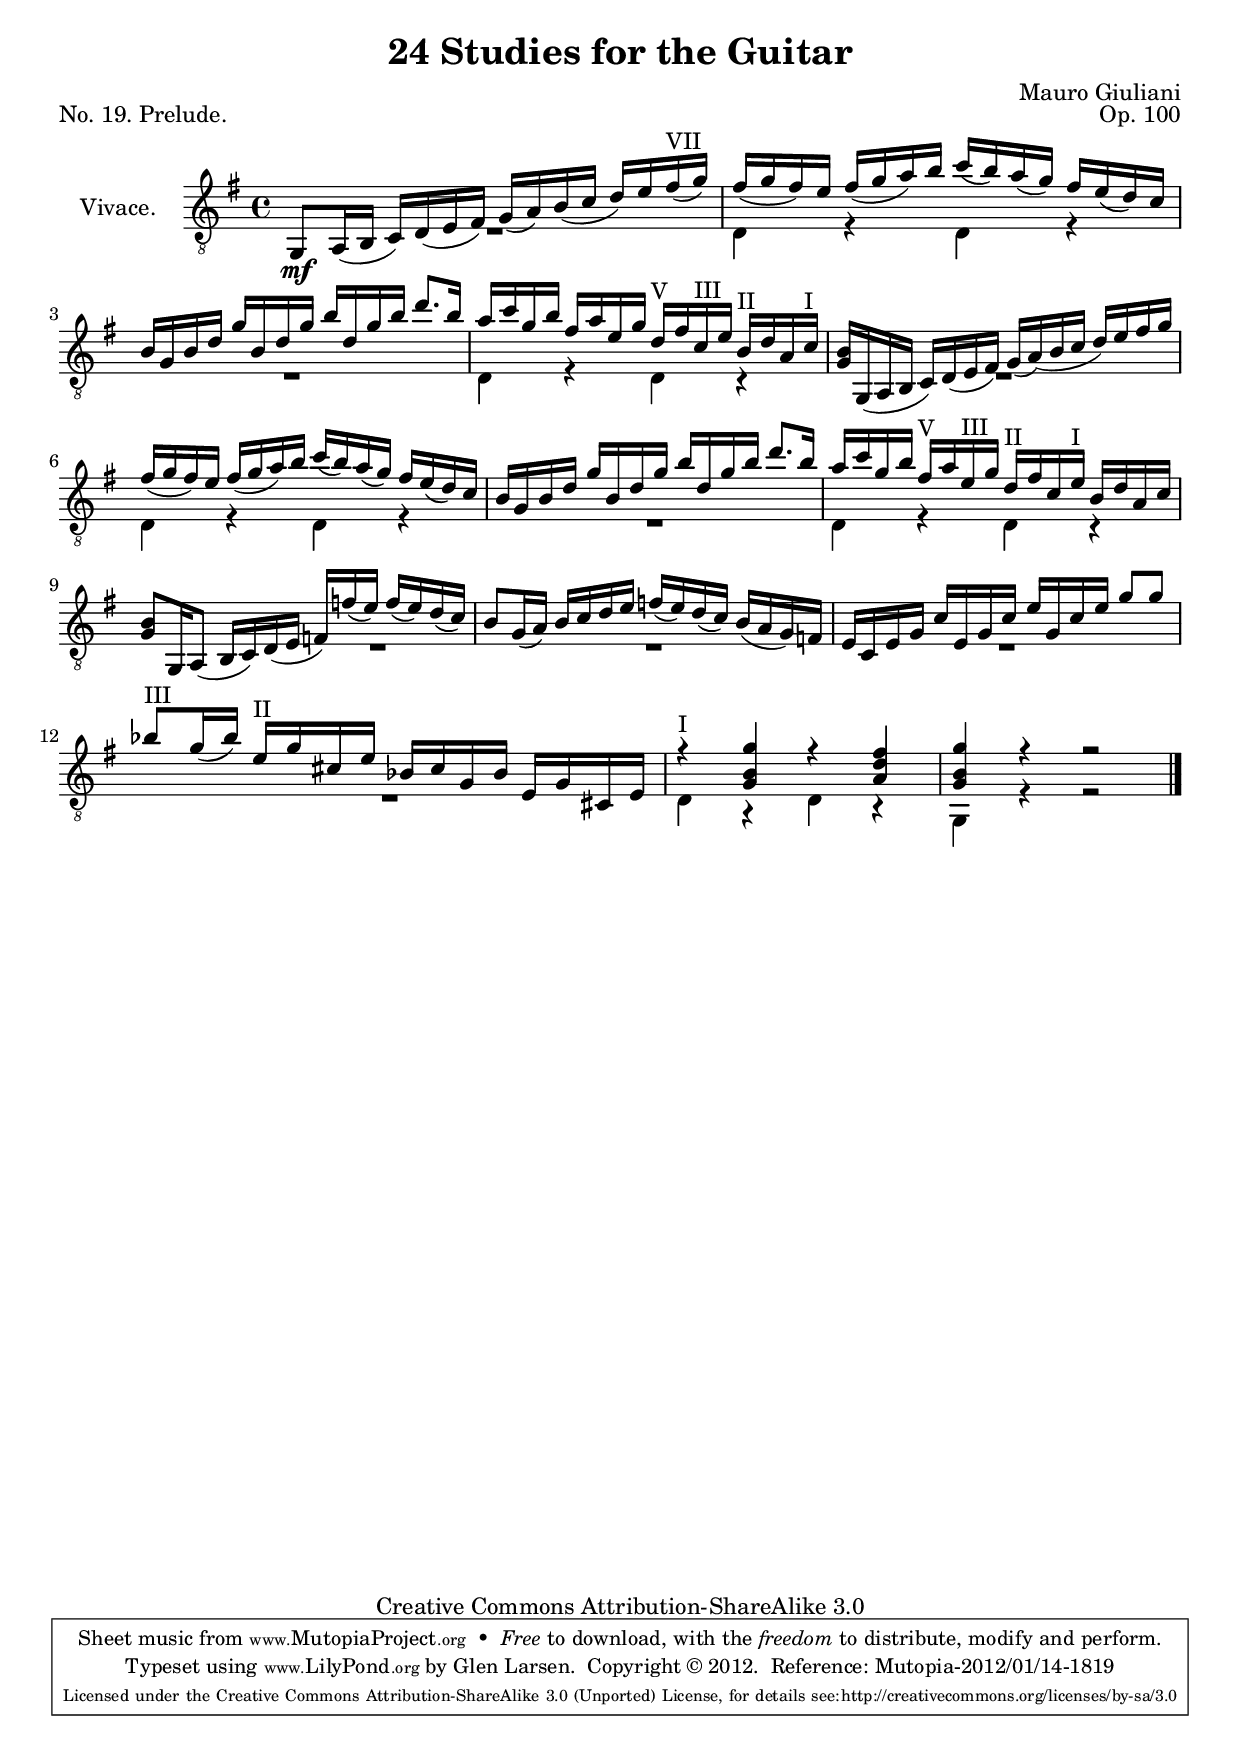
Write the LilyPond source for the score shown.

\version "2.14.2"

\header {
  title = "24 Studies for the Guitar"
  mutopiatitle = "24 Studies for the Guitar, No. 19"
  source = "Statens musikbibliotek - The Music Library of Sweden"
  composer = "Mauro Giuliani"
  opus = "Op. 100"
  piece = "No. 19. Prelude."
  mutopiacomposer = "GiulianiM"
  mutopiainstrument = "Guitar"
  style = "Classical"
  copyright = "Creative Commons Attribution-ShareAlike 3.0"
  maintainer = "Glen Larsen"
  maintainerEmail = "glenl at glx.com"
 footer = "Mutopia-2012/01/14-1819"
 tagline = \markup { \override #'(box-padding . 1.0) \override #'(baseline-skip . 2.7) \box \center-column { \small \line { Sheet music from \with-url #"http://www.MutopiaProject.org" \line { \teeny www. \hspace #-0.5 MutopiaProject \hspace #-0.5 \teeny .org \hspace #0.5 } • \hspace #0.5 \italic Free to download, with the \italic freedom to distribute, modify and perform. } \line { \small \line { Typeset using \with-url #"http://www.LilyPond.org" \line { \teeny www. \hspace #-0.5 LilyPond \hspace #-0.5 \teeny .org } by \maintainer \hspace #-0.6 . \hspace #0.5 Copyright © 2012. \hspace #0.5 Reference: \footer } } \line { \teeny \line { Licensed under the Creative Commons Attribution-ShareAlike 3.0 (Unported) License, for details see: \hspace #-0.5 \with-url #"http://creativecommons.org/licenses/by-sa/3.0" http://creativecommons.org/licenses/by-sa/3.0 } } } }
}

\layout {
  indent = 60\pt
  short-indent = 0\pt
  ragged-last-bottom = ##t
}

posI = \markup{"I"}
posII = \markup{"II"}
posIII = \markup{"III"}
posIV = \markup{"IV"}
posV = \markup{"V"}
posVI = \markup{"VI"}
posVII = \markup{"VII"}
posVIII = \markup{"VIII"}

global = {
  \time 4/4
  \key g \major
  \set Staff.autoBeaming = ##f
}

upperVoice = \relative c {
  \voiceOne
  \slurDown

  g8_\mf[ a16( b] c)[ d( e fis)] g([ a) b( c] d)[ e fis^\posVII( g) ] |
  fis16([ g fis) e] fis([ g a) b] c([ b) a( g)] fis[ e( d) c] |

  b16[ g b d] g[ b, d g] b[ d, g b] d8.[ b16] |
  a[ c g b] fis16[ a e g] d^\posV[ fis c^\posIII e] b^\posII[ d a c^\posI] |
  <g b>16[ g,( a b] c)[ d( e fis)] g16([ a) (b c] d)[ e fis g] |

  fis16([ g fis) e] fis([ g a) b] c([ b) a( g)] fis[ e( d) c] |
  b16[ g b d] g[ b, d g] b[ d, g b] d8.[ b16] |
  a16[ c g b] fis^\posV[ a e^\posIII g] d[^\posII fis c e^\posI] b[ d a c] |

  <g b>8[ g,16 a8(] b16[ c) d( e] f)[ f'16( e)] f([ e) d( c)] |
  b8[ g16( a)] b[ c d e] f([ e) d( c)] b([ a g) f] |

  e16[ c e g] c[ e, g c] e[ g, c e] g8[ g] |
  bes8^\posIII[ g16( bes)] e,16^\posII[ g cis, e] bes[ cis g bes] e,[ g cis, e] |
  r4^\posI <g b g'>4 r4 <a d fis> |
  <g b g'>4 r4 r2
  \bar "|."
}

lowerVoice = \relative c {
  \voiceTwo
  \repeat unfold 4 {
    R1 |
    d4 r d r |
  }
  % slide the rest over
  \once \override MultiMeasureRest #'extra-offset = #'( 8 . 0 )
  R1 |
  \repeat unfold 3 { R1 | }
  d4 r d r |
  g,4 r r2 |
}

\score {
  <<
    \new Staff = "Guitar"
    <<
      \set Staff.instrumentName = #"Vivace."
      \set Staff.midiInstrument = #"acoustic guitar (nylon)"
      \mergeDifferentlyHeadedOn
      \mergeDifferentlyDottedOn
      \clef "treble_8"
      \global
      \context Voice = "upperVoice" \upperVoice
      \context Voice = "lowerVoice" \lowerVoice
    >>
  >>
  \layout {}
  \midi {
    \context {
      \Score
      tempoWholesPerMinute = #(ly:make-moment 100 4)
    }
  }
}
